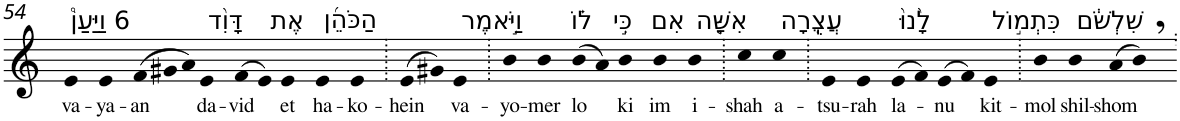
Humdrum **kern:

**kern	**text
*part1	*part1
*staff1	*staff1
*I"Piano	*
*I'Pno	*
!!LO:PB:g=z
*clefG2	*
*k[]	*
=54	=54
!LO:TX:a:t=6 וַיַּעַן֩	!
!	!LO:LY:b
4e	va-
!	!LO:LY:b
4e	-ya-
*Xtuplet	*
!	!LO:LY:b
(>12f	-an
12g#X	.
12a)	.
!LO:TX:a:t=דָּוִ֨ד	!
!	!LO:LY:b
4e	da-
!	!LO:LY:b
(>8f	-vid
8e)	.
!LO:TX:a:t=אֶת	!
!	!LO:LY:b
4e	et
!LO:TX:a:t=הַכֹּהֵ֜ן	!
!	!LO:LY:b
4e	ha-
!	!LO:LY:b
4e	-ko-
=55.	=55.
!	!LO:LY:b
(>8e	-hein
8g#X)	.
!LO:TX:a:t=וַיֹּ֣אמֶר	!
!	!LO:LY:b
4e	va-
=56.	=56.
!	!LO:LY:b
4b	-yo-
!	!LO:LY:b
4b	-mer
!LO:TX:a:t=ל֗וֹ	!
!	!LO:LY:b
(>8b	lo
8a)	.
!LO:TX:a:t=כִּ֣י	!
!	!LO:LY:b
4b	ki
!LO:TX:a:t=אִם	!
!	!LO:LY:b
4b	im
!LO:TX:a:t=אִשָּׁ֤ה	!
!	!LO:LY:b
4b	i-
=57.	=57.
!	!LO:LY:b
4cc	-shah
!LO:TX:a:t=עֲצֻֽרָה	!
!	!LO:LY:b
4cc	a-
=58.	=58.
!	!LO:LY:b
4e	-tsu-
!	!LO:LY:b
4e	-rah
!LO:TX:a:t=לָ֙נוּ֙	!
!	!LO:LY:b
(>8e	la-
8f)	.
!	!LO:LY:b
(>8e	-nu
8f)	.
!LO:TX:a:t=כִּתְמ֣וֹל	!
!	!LO:LY:b
4e	kit-
=58X1.	=58X1.
!	!LO:LY:b
4b	-mol
!LO:TX:a:t=שִׁלְשֹׁ֔ם	!
!	!LO:LY:b
4b	shil-
!	!LO:LY:b
(>8a	-shom
8b,)	.
=.	=.
*-	*-
